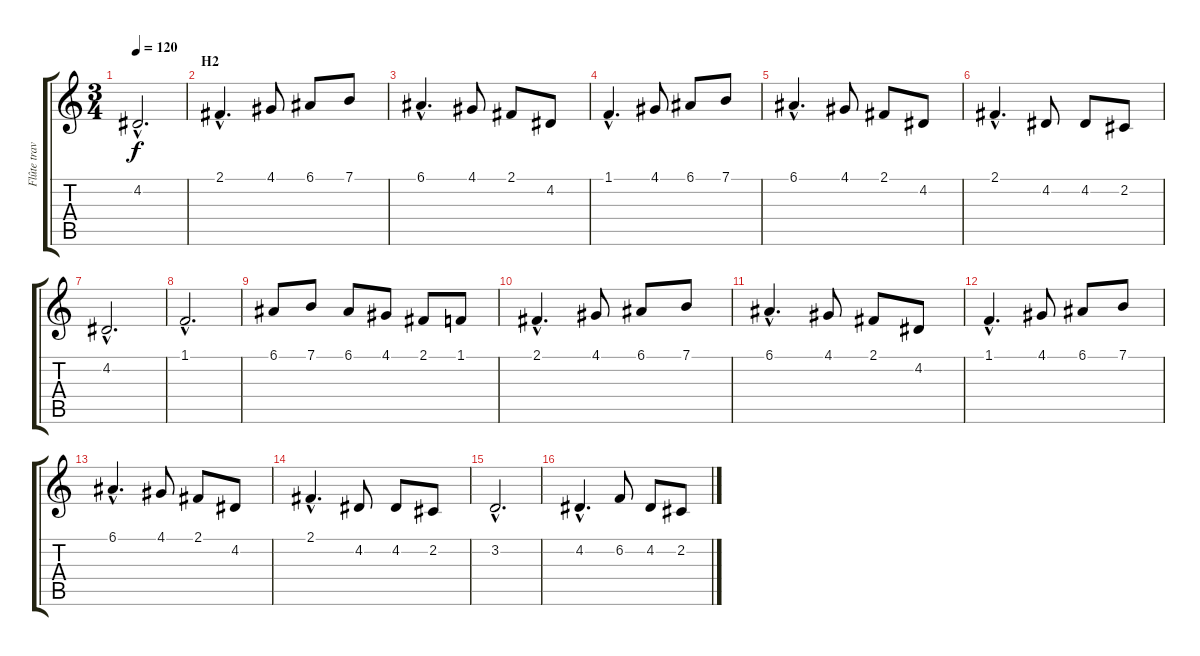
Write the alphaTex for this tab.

\track ("Flûte traversière" "Flûte trav") {instrument flute}
\staff {score tabs}
\tuning (E4 B3 G3 D3 A2 E2) {hide}
\ts (3 4)
\tempo 120
\clef g2
\ks c
4.2{hac}.2{d dy f} |
\section ("" "H2")
2.1{hac}.4{d} 4.1.8 6.1.8 7.1.8 |
6.1{hac}.4{d} 4.1.8 2.1.8 4.2.8 |
1.1{hac}.4{d} 4.1.8 6.1.8 7.1.8 |
6.1{hac}.4{d} 4.1.8 2.1.8 4.2.8 |
2.1{hac}.4{d} 4.2.8 4.2.8 2.2.8 |
4.2{hac}.2{d} |
1.1{hac}.2{d} |
6.1.8 7.1.8 6.1.8 4.1.8 2.1.8 1.1.8 |
2.1{hac}.4{d} 4.1.8 6.1.8 7.1.8 |
6.1{hac}.4{d} 4.1.8 2.1.8 4.2.8 |
1.1{hac}.4{d} 4.1.8 6.1.8 7.1.8 |
6.1{hac}.4{d} 4.1.8 2.1.8 4.2.8 |
2.1{hac}.4{d} 4.2.8 4.2.8 2.2.8 |
3.2{hac}.2{d} |
4.2{hac}.4{d} 6.2.8 4.2.8 2.2.8
